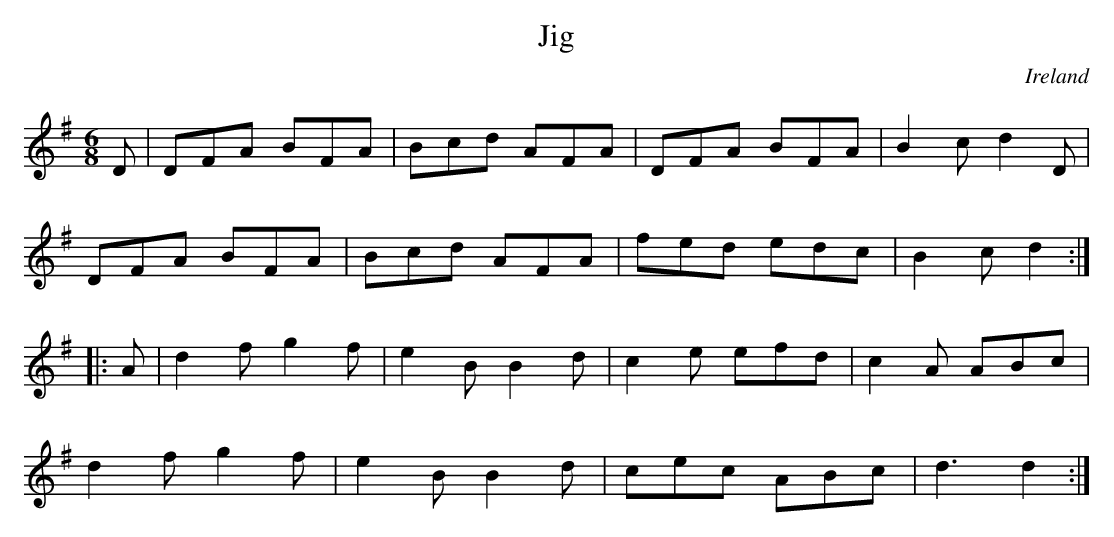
X:1
T:Jig
O:Ireland
M:6/8
L:1/8
K:DMix
D|DFA BFA|Bcd AFA|DFA BFA|B2c d2D|!
DFA BFA|Bcd AFA|fed edc|B2c d2:|!
|:A|d2f g2f|e2B B2d|c2e efd|c2A ABc|!
d2f g2f|e2B B2d|cec ABc|d3 d2:|!
